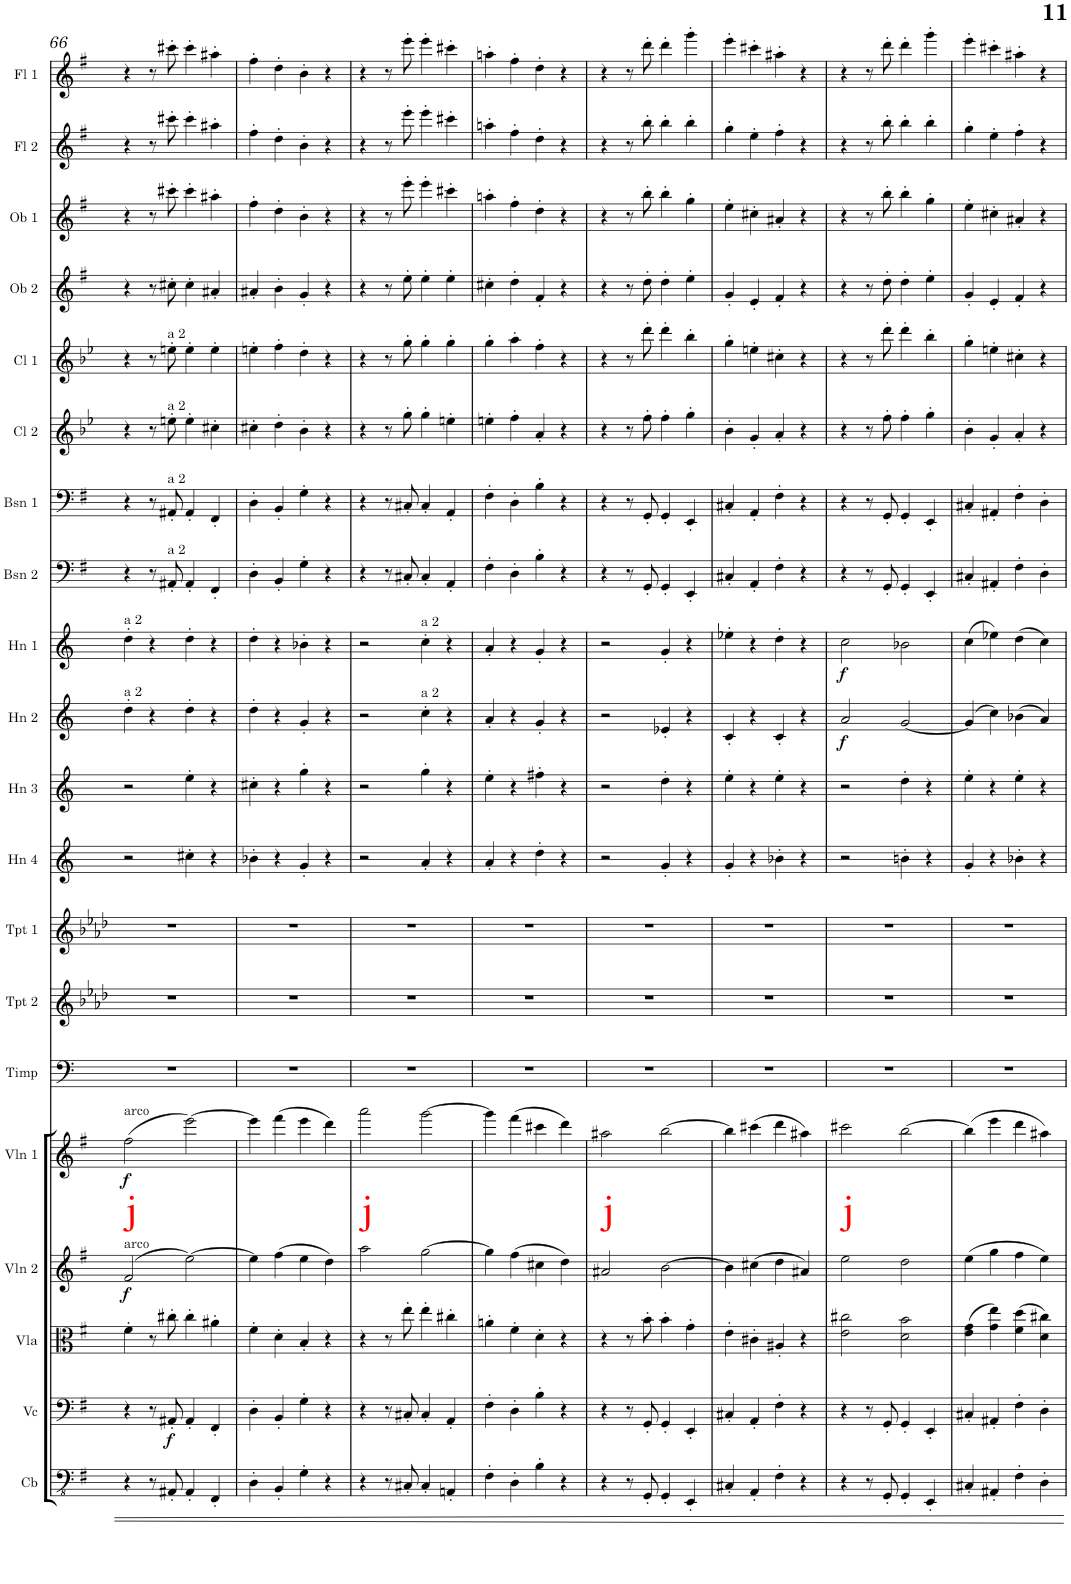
**kern	**kern	**dynam	**kern	**kern	**dynam	**kern	**text	**dynam	**kern	**kern	**kern	**kern	**kern	**kern	**dynam	**kern	**dynam	**kern	**kern	**kern	**kern	**kern	**kern	**kern	**kern
*part20	*part19	*part19	*part18	*part17	*part17	*part16	*part16	*part16	*part15	*part14	*part13	*part12	*part11	*part10	*part10	*part9	*part9	*part8	*part7	*part6	*part5	*part4	*part3	*part2	*part1
*staff20	*staff19	*staff19	*staff18	*staff17	*staff17	*staff16	*staff16	*staff16	*staff15	*staff14	*staff13	*staff12	*staff11	*staff10	*staff10	*staff9	*staff9	*staff8	*staff7	*staff6	*staff5	*staff4	*staff3	*staff2	*staff1
*I"Contrabass	*I"Violoncello	*	*I"Viola	*I"Violin 2	*	*I"Violin 1	*	*	*I"Timpani	*I"E Trumpet 2	*I"E Trumpet 1	*I"C Horn 4	*I"C Horn 3	*I"E Horn 2	*	*I"E Horn 1	*	*I"Bassoon 2	*I"Bassoon 1	*I"A Clarinet 2	*I"A Clarinet 1	*I"Oboe 2	*I"Oboe 1	*I"Flute 2	*I"Flute 1
*I'Cb	*I'Vc	*	*I'Vla	*I'Vln 2	*	*I'Vln 1	*	*	*I'Timp	*I'Tpt 2	*I'Tpt 1	*I'Hn 4	*I'Hn 3	*I'Hn 2	*	*I'Hn 1	*	*I'Bsn 2	*I'Bsn 1	*I'Cl 2	*I'Cl 1	*I'Ob 2	*I'Ob 1	*I'Fl 2	*I'Fl 1
!!LO:PB:g=z
*clefFv4	*clefF4	*	*clefC3	*clefG2	*	*clefG2	*	*	*clefF4	*clefG2	*clefG2	*clefG2	*clefG2	*clefG2	*	*clefG2	*	*clefF4	*clefF4	*clefG2	*clefG2	*clefG2	*clefG2	*clefG2	*clefG2
*Trd7c12	*	*	*	*	*	*	*	*	*	*Trd-2c-4	*Trd-2c-4	*Trd7c12	*Trd7c12	*Trd5c8	*	*Trd5c8	*	*	*	*Trd2c3	*Trd2c3	*	*	*	*
*k[f#]	*k[f#]	*	*k[f#]	*k[f#]	*	*k[f#]	*	*	*k[]	*k[b-e-a-d-]	*k[b-e-a-d-]	*k[]	*k[]	*k[]	*	*k[]	*	*k[f#]	*k[f#]	*k[b-e-]	*k[b-e-]	*k[f#]	*k[f#]	*k[f#]	*k[f#]
*M2/2	*M2/2	*	*M2/2	*M2/2	*	*M2/2	*	*	*M2/2	*M2/2	*M2/2	*M2/2	*M2/2	*M2/2	*	*M2/2	*	*M2/2	*M2/2	*M2/2	*M2/2	*M2/2	*M2/2	*M2/2	*M2/2
*met(c|)	*met(c|)	*	*met(c|)	*met(c|)	*	*met(c|)	*	*	*met(c|)	*met(c|)	*met(c|)	*met(c|)	*met(c|)	*met(c|)	*	*met(c|)	*	*met(c|)	*met(c|)	*met(c|)	*met(c|)	*met(c|)	*met(c|)	*met(c|)	*met(c|)
=66	=66	=66	=66	=66	=66	=66	=66	=66	=66	=66	=66	=66	=66	=66	=66	=66	=66	=66	=66	=66	=66	=66	=66	=66	=66
!	!	!	!	!	!	!	!	!	!	!	!	!	!	!	!	!LO:TX:a:t=a 2	!	!	!	!	!	!	!	!	!
!	!	!	!	!	!	!	!	!	!	!	!	!	!	!LO:TX:a:t=a 2	!	!	!	!	!	!	!	!	!	!	!
!	!	!	!	!	!	!LO:TX:a:t=arco	!	!	!	!	!	!	!	!	!	!	!	!	!	!	!	!	!	!	!
!	!	!	!	!LO:TX:a:t=arco	!	!	!	!	!	!	!	!	!	!	!	!	!	!	!	!	!	!	!	!	!
!	!	!	!	!	!LO:DY:b	!	!LO:LY:b:color=#FF0000	!LO:DY:b	!	!	!	!	!	!	!	!	!	!	!	!	!	!	!	!	!
4r	4r	.	4f#'\	(2f#/	f	(2ff#\	j	f	1r	1r	1r	2r	2r	4dd'\	.	4dd'\	.	4r	4r	4r	4r	4r	4r	4r	4r
8r	8r	.	8r	.	.	.	.	.	.	.	.	.	.	4r	.	4r	.	8r	8r	8r	8r	8r	8r	8r	8r
!	!	!	!	!	!	!	!	!	!	!	!	!	!	!	!	!	!	!	!	!	!LO:TX:a:t=a 2	!	!	!	!
!	!	!	!	!	!	!	!	!	!	!	!	!	!	!	!	!	!	!	!	!LO:TX:a:t=a 2	!	!	!	!	!
!	!	!	!	!	!	!	!	!	!	!	!	!	!	!	!	!	!	!	!LO:TX:a:t=a 2	!	!	!	!	!	!
!	!	!	!	!	!	!	!	!	!	!	!	!	!	!	!	!	!	!LO:TX:a:t=a 2	!	!	!	!	!	!	!
!	!	!LO:DY:b	!	!	!	!	!	!	!	!	!	!	!	!	!	!	!	!	!	!	!	!	!	!	!
8AAA#X'/	8AA#X'/	f	8cc#X'\	.	.	.	.	.	.	.	.	.	.	.	.	.	.	8AA#X'/	8AA#X'/	8een'\	8een'\	8cc#X'\	8ccc#X'\	8ccc#X'\	8ccc#X'\
4AAA#'/	4AA#'/	.	4cc#'\	[2ee\)	.	[2eee\)	.	.	.	.	.	4cc#X'\	4ee'\	4dd'\	.	4dd'\	.	4AA#'/	4AA#'/	4ee'\	4ee'\	4cc#'\	4ccc#'\	4ccc#'\	4ccc#'\
4FFF#'/	4FF#'/	.	4a#X'\	.	.	.	.	.	.	.	.	4r	4r	4r	.	4r	.	4FF#'/	4FF#'/	4cc#X'\	4ee'\	4a#X'/	4aa#X'\	4aa#X'\	4aa#X'\
=67	=67	=67	=67	=67	=67	=67	=67	=67	=67	=67	=67	=67	=67	=67	=67	=67	=67	=67	=67	=67	=67	=67	=67	=67	=67
4DD'\	4D'\	.	4f#'\	4ee\]	.	4eee\]	.	.	1r	1r	1r	4b-X'\	4cc#X'\	4dd'\	.	4dd'\	.	4D'\	4D'\	4cc#X'\	4een'\	4a#X'/	4ff#'\	4ff#'\	4ff#'\
4BBB'/	4BB'/	.	4d'\	(4ff#\	.	(4fff#\	.	.	.	.	.	4r	4r	4r	.	4r	.	4BB'/	4BB'/	4dd'\	4ff'\	4b'\	4dd'\	4dd'\	4dd'\
4GG'\	4G'\	.	4B'/	4ee\	.	4eee\	.	.	.	.	.	4g'/	4gg'\	4g'/	.	4b-X'\	.	4G'\	4G'\	4b-'\	4dd'\	4g'/	4b'\	4b'\	4b'\
4r	4r	.	4r	4dd\)	.	4ddd\)	.	.	.	.	.	4r	4r	4r	.	4r	.	4r	4r	4r	4r	4r	4r	4r	4r
=68	=68	=68	=68	=68	=68	=68	=68	=68	=68	=68	=68	=68	=68	=68	=68	=68	=68	=68	=68	=68	=68	=68	=68	=68	=68
!	!	!	!	!	!	!	!LO:LY:b:color=#FF0000	!	!	!	!	!	!	!	!	!	!	!	!	!	!	!	!	!	!
4r	4r	.	4r	2aa\	.	2aaa\	j	.	1r	1r	1r	2r	2r	2r	.	2r	.	4r	4r	4r	4r	4r	4r	4r	4r
8r	8r	.	8r	.	.	.	.	.	.	.	.	.	.	.	.	.	.	8r	8r	8r	8r	8r	8r	8r	8r
8CC#X'/	8C#X'/	.	8ee'\	.	.	.	.	.	.	.	.	.	.	.	.	.	.	8C#X'/	8C#X'/	8gg'\	8gg'\	8ee'\	8eee'\	8eee'\	8eee'\
!	!	!	!	!	!	!	!	!	!	!	!	!	!	!	!	!LO:TX:a:t=a 2	!	!	!	!	!	!	!	!	!
!	!	!	!	!	!	!	!	!	!	!	!	!	!	!LO:TX:a:t=a 2	!	!	!	!	!	!	!	!	!	!	!
4CC#'/	4C#'/	.	4ee'\	[2gg\	.	[2ggg\	.	.	.	.	.	4a'/	4gg'\	4cc'\	.	4cc'\	.	4C#'/	4C#'/	4gg'\	4gg'\	4ee'\	4eee'\	4eee'\	4eee'\
4AAAn'/	4AA'/	.	4cc#X'\	.	.	.	.	.	.	.	.	4r	4r	4r	.	4r	.	4AA'/	4AA'/	4een'\	4gg'\	4ee'\	4ccc#X'\	4ccc#X'\	4ccc#X'\
=69	=69	=69	=69	=69	=69	=69	=69	=69	=69	=69	=69	=69	=69	=69	=69	=69	=69	=69	=69	=69	=69	=69	=69	=69	=69
4FF#'\	4F#'\	.	4an'\	4gg\]	.	4ggg\]	.	.	1r	1r	1r	4a'/	4ee'\	4a'/	.	4a'/	.	4F#'\	4F#'\	4een'\	4gg'\	4cc#X'\	4aan'\	4aan'\	4aan'\
4DD'\	4D'\	.	4f#'\	(4ff#\	.	(4fff#\	.	.	.	.	.	4r	4r	4r	.	4r	.	4D'\	4D'\	4ff'\	4aa'\	4dd'\	4ff#'\	4ff#'\	4ff#'\
4BB'\	4B'\	.	4d'\	4cc#X\	.	4ccc#X\	.	.	.	.	.	4dd'\	4ff#X'\	4g'/	.	4g'/	.	4B'\	4B'\	4a'/	4ff'\	4f#'/	4dd'\	4dd'\	4dd'\
4r	4r	.	4r	4dd\)	.	4ddd\)	.	.	.	.	.	4r	4r	4r	.	4r	.	4r	4r	4r	4r	4r	4r	4r	4r
=70	=70	=70	=70	=70	=70	=70	=70	=70	=70	=70	=70	=70	=70	=70	=70	=70	=70	=70	=70	=70	=70	=70	=70	=70	=70
!	!	!	!	!	!	!	!LO:LY:b:color=#FF0000	!	!	!	!	!	!	!	!	!	!	!	!	!	!	!	!	!	!
4r	4r	.	4r	2a#X/	.	2aa#X\	j	.	1r	1r	1r	2r	2r	2r	.	2r	.	4r	4r	4r	4r	4r	4r	4r	4r
8r	8r	.	8r	.	.	.	.	.	.	.	.	.	.	.	.	.	.	8r	8r	8r	8r	8r	8r	8r	8r
8GGG'/	8GG'/	.	8b'\	.	.	.	.	.	.	.	.	.	.	.	.	.	.	8GG'/	8GG'/	8ff'\	8ddd'\	8dd'\	8bb'\	8bb'\	8ddd'\
4GGG'/	4GG'/	.	4b'\	[2b\	.	[2bb\	.	.	.	.	.	4g'/	4dd'\	4e-X'/	.	4g'/	.	4GG'/	4GG'/	4ff'\	4ddd'\	4dd'\	4bb'\	4bb'\	4ddd'\
4EEE'/	4EE'/	.	4g'\	.	.	.	.	.	.	.	.	4r	4r	4r	.	4r	.	4EE'/	4EE'/	4gg'\	4bb-'\	4ee'\	4gg'\	4bb'\	4ggg'\
=71	=71	=71	=71	=71	=71	=71	=71	=71	=71	=71	=71	=71	=71	=71	=71	=71	=71	=71	=71	=71	=71	=71	=71	=71	=71
4CC#X'/	4C#X'/	.	4e'\	4b\]	.	4bb\]	.	.	1r	1r	1r	4g'/	4ee'\	4c'/	.	4ee-X'\	.	4C#X'/	4C#X'/	4b-'\	4gg'\	4g'/	4ee'\	4gg'\	4eee'\
4AAA'/	4AA'/	.	4c#X'\	(4cc#X\	.	(4ccc#X\	.	.	.	.	.	4r	4r	4r	.	4r	.	4AA'/	4AA'/	4g'/	4een'\	4e'/	4cc#X'\	4ee'\	4ccc#X'\
4FF#'\	4F#'\	.	4A#X'/	4dd\	.	4ddd\	.	.	.	.	.	4b-X'\	4ee'\	4c'/	.	4dd'\	.	4F#'\	4F#'\	4a'/	4cc#X'\	4f#'/	4a#X'/	4ff#'\	4aa#X'\
4r	4r	.	4r	4a#X/)	.	4aa#X\)	.	.	.	.	.	4r	4r	4r	.	4r	.	4r	4r	4r	4r	4r	4r	4r	4r
=72	=72	=72	=72	=72	=72	=72	=72	=72	=72	=72	=72	=72	=72	=72	=72	=72	=72	=72	=72	=72	=72	=72	=72	=72	=72
!	!	!	!	!	!	!	!LO:LY:b:color=#FF0000	!	!	!	!	!	!	!	!LO:DY:b	!	!LO:DY:b	!	!	!	!	!	!	!	!
4r	4r	.	2e\ 2cc#X\	2ee\	.	2ccc#X\	j	.	1r	1r	1r	2r	2r	2a/	f	2cc\	f	4r	4r	4r	4r	4r	4r	4r	4r
8r	8r	.	.	.	.	.	.	.	.	.	.	.	.	.	.	.	.	8r	8r	8r	8r	8r	8r	8r	8r
8GGG'/	8GG'/	.	.	.	.	.	.	.	.	.	.	.	.	.	.	.	.	8GG'/	8GG'/	8ff'\	8ddd'\	8dd'\	8bb'\	8bb'\	8ddd'\
4GGG'/	4GG'/	.	2d\ 2b\	2dd\	.	[2bb\	.	.	.	.	.	4bn'\	4dd'\	[2g/	.	2b-X\	.	4GG'/	4GG'/	4ff'\	4ddd'\	4dd'\	4bb'\	4bb'\	4ddd'\
4EEE'/	4EE'/	.	.	.	.	.	.	.	.	.	.	4r	4r	.	.	.	.	4EE'/	4EE'/	4gg'\	4bb-'\	4ee'\	4gg'\	4bb'\	4ggg'\
=73	=73	=73	=73	=73	=73	=73	=73	=73	=73	=73	=73	=73	=73	=73	=73	=73	=73	=73	=73	=73	=73	=73	=73	=73	=73
4CC#X'/	4C#X'/	.	(4e\ 4g\	(4ee\	.	(4bb\]	.	.	1r	1r	1r	4g'/	4ee'\	(4g/]	.	(4cc\	.	4C#X'/	4C#X'/	4b-'\	4gg'\	4g'/	4ee'\	4gg'\	4eee'\
4AAA#X'/	4AA#X'/	.	4g\ 4ee\)	4gg\	.	4eee\	.	.	.	.	.	4r	4r	4cc\)	.	4ee-X\)	.	4AA#X'/	4AA#X'/	4g'/	4een'\	4e'/	4cc#X'\	4ee'\	4ccc#X'\
4FF#'\	4F#'\	.	(4f#\ 4dd\	4ff#\	.	4ddd\	.	.	.	.	.	4b-X'\	4ee'\	(4b-X\	.	(4dd\	.	4F#'\	4F#'\	4a'/	4cc#X'\	4f#'/	4a#X'/	4ff#'\	4aa#X'\
4DD'\	4D'\	.	4d\ 4cc#X\)	4ee\)	.	4aa#X\)	.	.	.	.	.	4r	4r	4a/)	.	4cc\)	.	4D'\	4D'\	4r	4r	4r	4r	4r	4r
=	=	=	=	=	=	=	=	=	=	=	=	=	=	=	=	=	=	=	=	=	=	=	=	=	=
*-	*-	*-	*-	*-	*-	*-	*-	*-	*-	*-	*-	*-	*-	*-	*-	*-	*-	*-	*-	*-	*-	*-	*-	*-	*-
